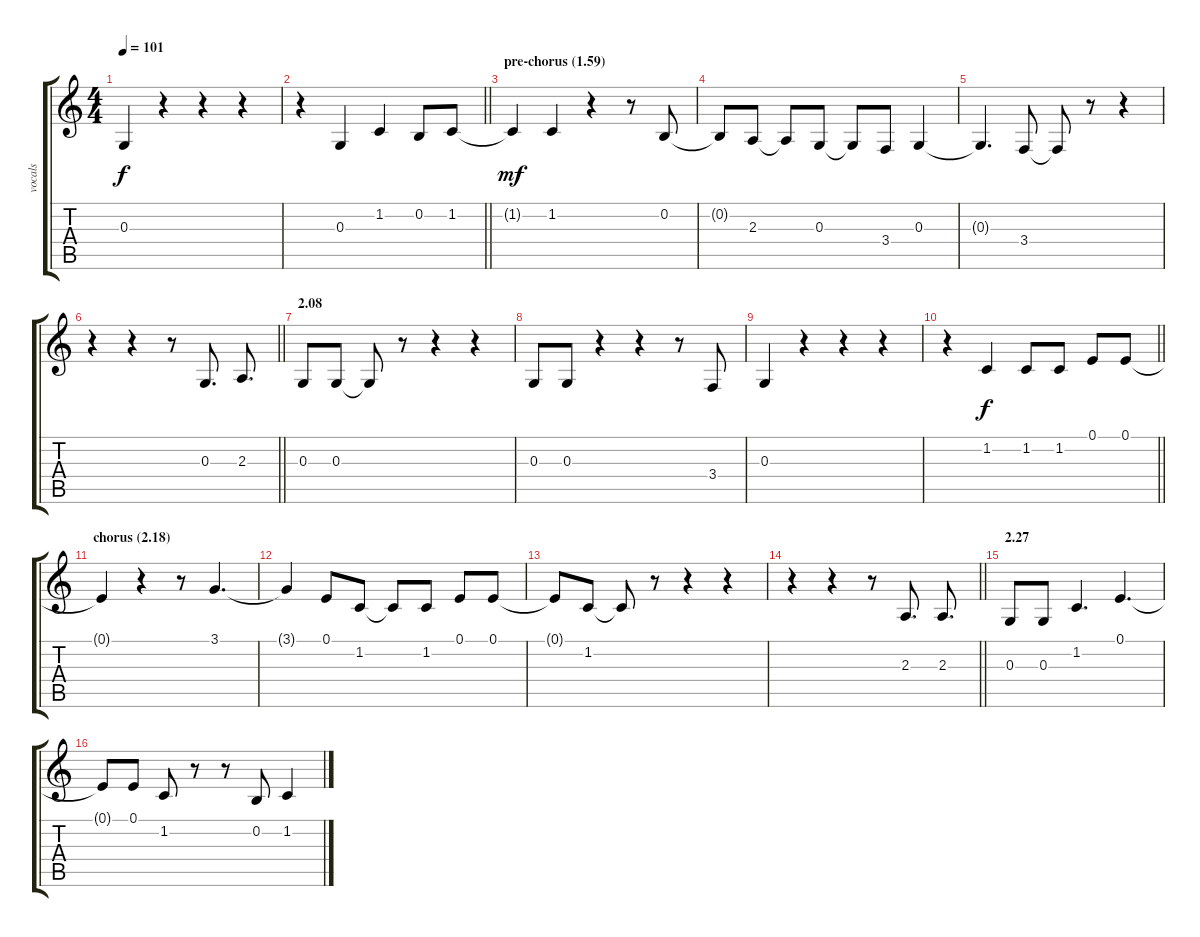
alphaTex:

\track ("vocals" "vocals") {instrument clarinet}
\staff {score tabs}
\tuning (E4 B3 G3 D3 A2 E2) {hide}
\ts (4 4)
\tempo 101
\clef g2
\ks c
0.3{t}.4{dy f} r.4 r.4 r.4 |
\barLineRight lightlight
r.4 0.3.4 1.2.4 0.2.8 1.2.8 |
\section ("" "pre-chorus (1.59)")
1.2{t}.4{dy mf} 1.2.4 r.4 r.8 0.2.8 |
0.2{t}.8 2.3.8 2.3{t}.8 0.3.8 0.3{t}.8 3.4.8 0.3.4 |
0.3{t}.4{d} 3.4.8 3.4{t}.8 r.8 r.4 |
\barLineRight lightlight
r.4 r.4 r.8 0.3.8{d} 2.3.8{d} |
\section ("" "2.08")
0.3.8 0.3.8 0.3{t}.8 r.8 r.4 r.4 |
0.3.8 0.3.8 r.4 r.4 r.8 3.4.8 |
0.3.4 r.4 r.4 r.4 |
\barLineRight lightlight
r.4 1.2.4{dy f} 1.2.8 1.2.8 0.1.8 0.1.8 |
\section ("" "chorus (2.18)")
0.1{t}.4 r.4 r.8 3.1.4{d} |
3.1{t}.4 0.1.8 1.2.8 1.2{t}.8 1.2.8 0.1.8 0.1.8 |
0.1{t}.8 1.2.8 1.2{t}.8 r.8 r.4 r.4 |
\barLineRight lightlight
r.4 r.4 r.8 2.3.8{d} 2.3.8{d} |
\section ("" "2.27")
0.3.8 0.3.8 1.2.4{d} 0.1.4{d} |
0.1{t}.8 0.1.8 1.2.8 r.8 r.8 0.2.8 1.2.4
